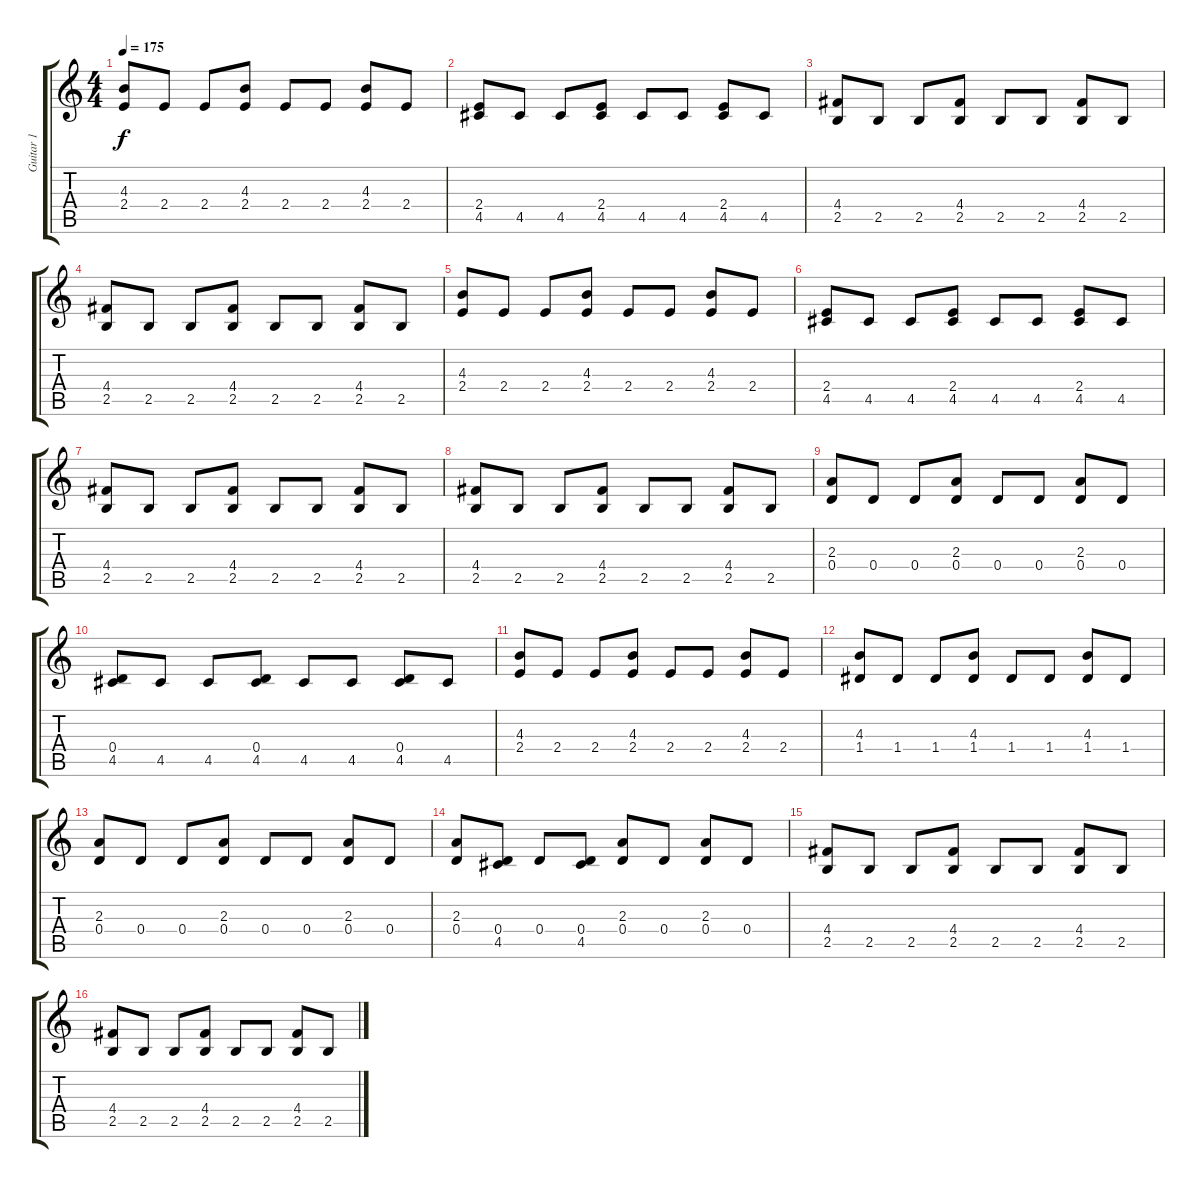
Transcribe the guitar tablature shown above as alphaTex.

\track ("Guitar 1" "Guitar 1") {instrument distortionguitar}
\staff {score tabs}
\tuning (E4 B3 G3 D3 A2 E2) {hide}
\ts (4 4)
\tempo 175
\clef g2
\ks c
(4.3 2.4).8{dy f} 2.4.8 2.4.8 (4.3 2.4).8 2.4.8 2.4.8 (4.3 2.4).8 2.4.8 |
(2.4 4.5).8 4.5.8 4.5.8 (2.4 4.5).8 4.5.8 4.5.8 (2.4 4.5).8 4.5.8 |
(4.4 2.5).8 2.5.8 2.5.8 (4.4 2.5).8 2.5.8 2.5.8 (4.4 2.5).8 2.5.8 |
(4.4 2.5).8 2.5.8 2.5.8 (4.4 2.5).8 2.5.8 2.5.8 (4.4 2.5).8 2.5.8 |
(4.3 2.4).8 2.4.8 2.4.8 (4.3 2.4).8 2.4.8 2.4.8 (4.3 2.4).8 2.4.8 |
(2.4 4.5).8 4.5.8 4.5.8 (2.4 4.5).8 4.5.8 4.5.8 (2.4 4.5).8 4.5.8 |
(4.4 2.5).8 2.5.8 2.5.8 (4.4 2.5).8 2.5.8 2.5.8 (4.4 2.5).8 2.5.8 |
(4.4 2.5).8 2.5.8 2.5.8 (4.4 2.5).8 2.5.8 2.5.8 (4.4 2.5).8 2.5.8 |
(2.3 0.4).8 0.4.8 0.4.8 (2.3 0.4).8 0.4.8 0.4.8 (2.3 0.4).8 0.4.8 |
(0.4 4.5).8 4.5.8 4.5.8 (0.4 4.5).8 4.5.8 4.5.8 (0.4 4.5).8 4.5.8 |
(4.3 2.4).8 2.4.8 2.4.8 (4.3 2.4).8 2.4.8 2.4.8 (4.3 2.4).8 2.4.8 |
(4.3 1.4).8 1.4.8 1.4.8 (4.3 1.4).8 1.4.8 1.4.8 (4.3 1.4).8 1.4.8 |
(2.3 0.4).8 0.4.8 0.4.8 (2.3 0.4).8 0.4.8 0.4.8 (2.3 0.4).8 0.4.8 |
(2.3 0.4).8 (0.4 4.5).8 0.4.8 (0.4 4.5).8 (2.3 0.4).8 0.4.8 (2.3 0.4).8 0.4.8 |
(4.4 2.5).8 2.5.8 2.5.8 (4.4 2.5).8 2.5.8 2.5.8 (4.4 2.5).8 2.5.8 |
(4.4 2.5).8 2.5.8 2.5.8 (4.4 2.5).8 2.5.8 2.5.8 (4.4 2.5).8 2.5.8
